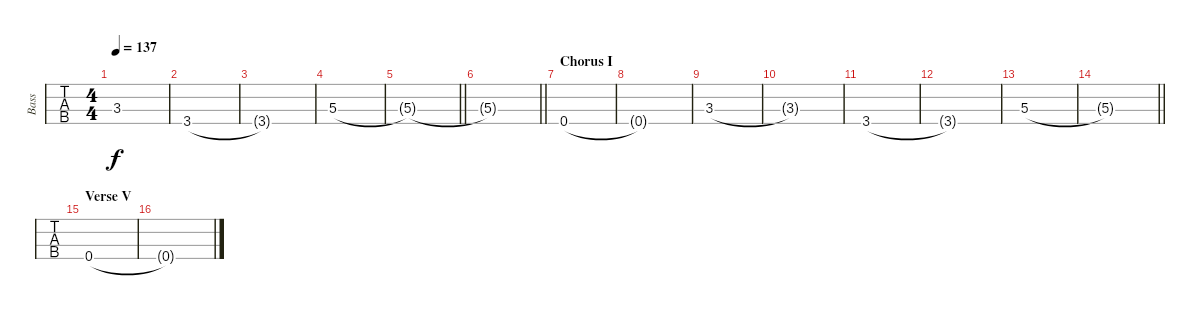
\track ("Bass" "Bass") {instrument electricbassfinger}
\staff {tabs}
\tuning (Gb2 Db2 Ab1 Eb1) {hide}
\ts (4 4)
\tempo 137
\clef f4
\ks ebminor
3.3{t}.1{dy f} |
3.4.1 |
3.4{t}.1 |
5.3.1 |
\barLineRight lightlight
5.3{t}.1 |
\barLineRight lightlight
5.3{t}.1 |
\section ("" "Chorus I")
0.4.1 |
0.4{t}.1 |
3.3.1 |
3.3{t}.1 |
3.4.1 |
3.4{t}.1 |
5.3.1 |
\barLineRight lightlight
5.3{t}.1 |
\section ("" "Verse V")
0.4.1 |
0.4{t}.1
